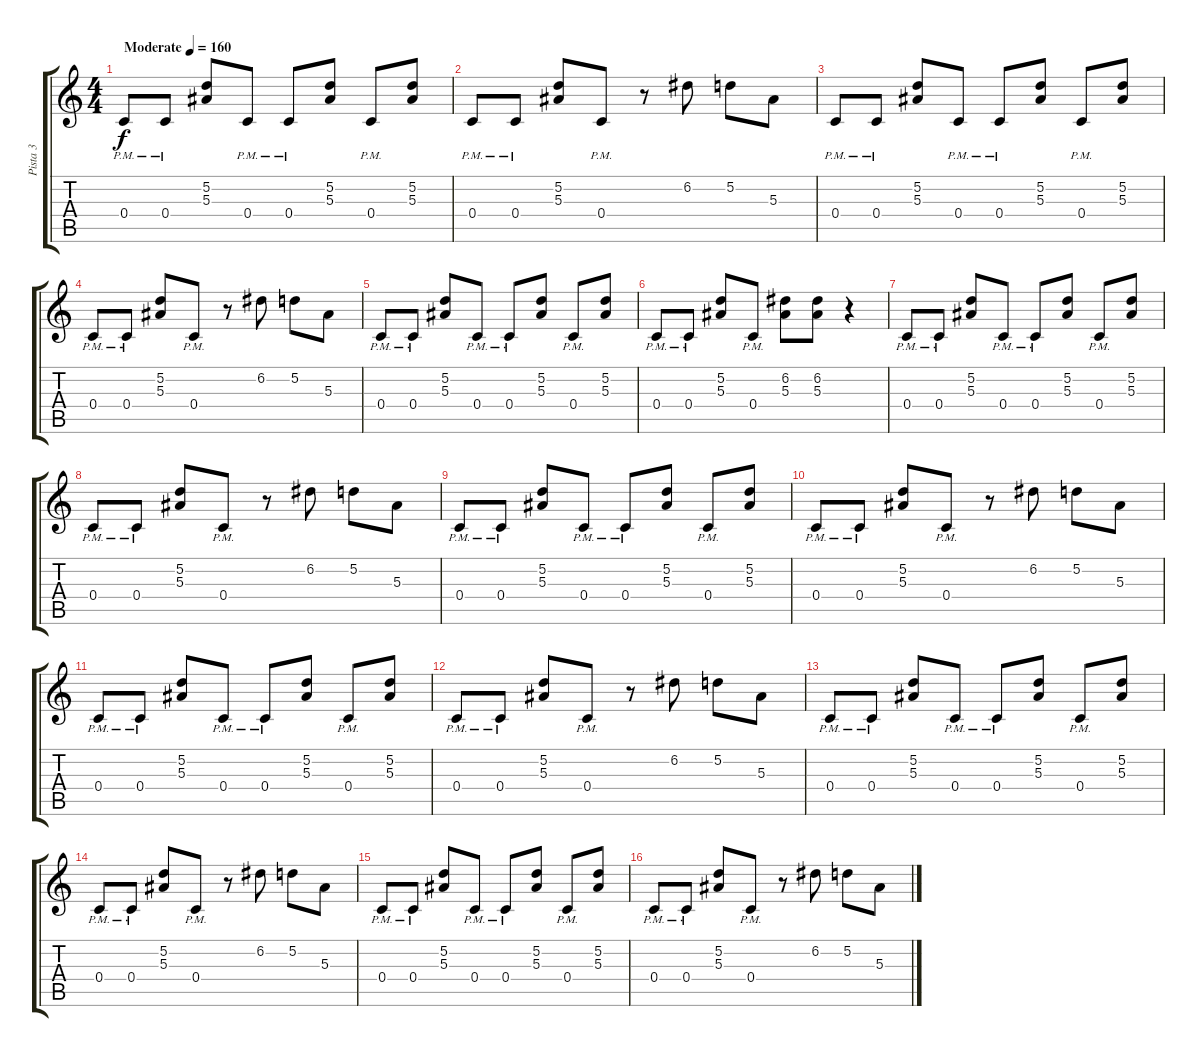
\track ("Pista 3" "Pista 3") {instrument distortionguitar}
\staff {score tabs}
\tuning (D4 A3 F3 C3 G2 C2) {hide}
\ts (4 4)
\tempo (160 "Moderate")
\clef g2
\ks c
0.4{pm}.8{dy f instrument distortionguitar} 0.4{pm}.8 (5.2 5.3).8 0.4{pm}.8 0.4{pm}.8 (5.2 5.3).8 0.4{pm}.8 (5.2 5.3).8 |
0.4{pm}.8 0.4{pm}.8 (5.2 5.3).8 0.4{pm}.8 r.8 6.2.8 5.2.8 5.3.8 |
0.4{pm}.8 0.4{pm}.8 (5.2 5.3).8 0.4{pm}.8 0.4{pm}.8 (5.2 5.3).8 0.4{pm}.8 (5.2 5.3).8 |
0.4{pm}.8 0.4{pm}.8 (5.2 5.3).8 0.4{pm}.8 r.8 6.2.8 5.2.8 5.3.8 |
0.4{pm}.8 0.4{pm}.8 (5.2 5.3).8 0.4{pm}.8 0.4{pm}.8 (5.2 5.3).8 0.4{pm}.8 (5.2 5.3).8 |
0.4{pm}.8 0.4{pm}.8 (5.2 5.3).8 0.4{pm}.8 (6.2 5.3).8 (6.2 5.3).8 r.4 |
0.4{pm}.8 0.4{pm}.8 (5.2 5.3).8 0.4{pm}.8 0.4{pm}.8 (5.2 5.3).8 0.4{pm}.8 (5.2 5.3).8 |
0.4{pm}.8 0.4{pm}.8 (5.2 5.3).8 0.4{pm}.8 r.8 6.2.8 5.2.8 5.3.8 |
0.4{pm}.8 0.4{pm}.8 (5.2 5.3).8 0.4{pm}.8 0.4{pm}.8 (5.2 5.3).8 0.4{pm}.8 (5.2 5.3).8 |
0.4{pm}.8 0.4{pm}.8 (5.2 5.3).8 0.4{pm}.8 r.8 6.2.8 5.2.8 5.3.8 |
0.4{pm}.8 0.4{pm}.8 (5.2 5.3).8 0.4{pm}.8 0.4{pm}.8 (5.2 5.3).8 0.4{pm}.8 (5.2 5.3).8 |
0.4{pm}.8 0.4{pm}.8 (5.2 5.3).8 0.4{pm}.8 r.8 6.2.8 5.2.8 5.3.8 |
0.4{pm}.8 0.4{pm}.8 (5.2 5.3).8 0.4{pm}.8 0.4{pm}.8 (5.2 5.3).8 0.4{pm}.8 (5.2 5.3).8 |
0.4{pm}.8 0.4{pm}.8 (5.2 5.3).8 0.4{pm}.8 r.8 6.2.8 5.2.8 5.3.8 |
0.4{pm}.8 0.4{pm}.8 (5.2 5.3).8 0.4{pm}.8 0.4{pm}.8 (5.2 5.3).8 0.4{pm}.8 (5.2 5.3).8 |
0.4{pm}.8 0.4{pm}.8 (5.2 5.3).8 0.4{pm}.8 r.8 6.2.8 5.2.8 5.3.8
